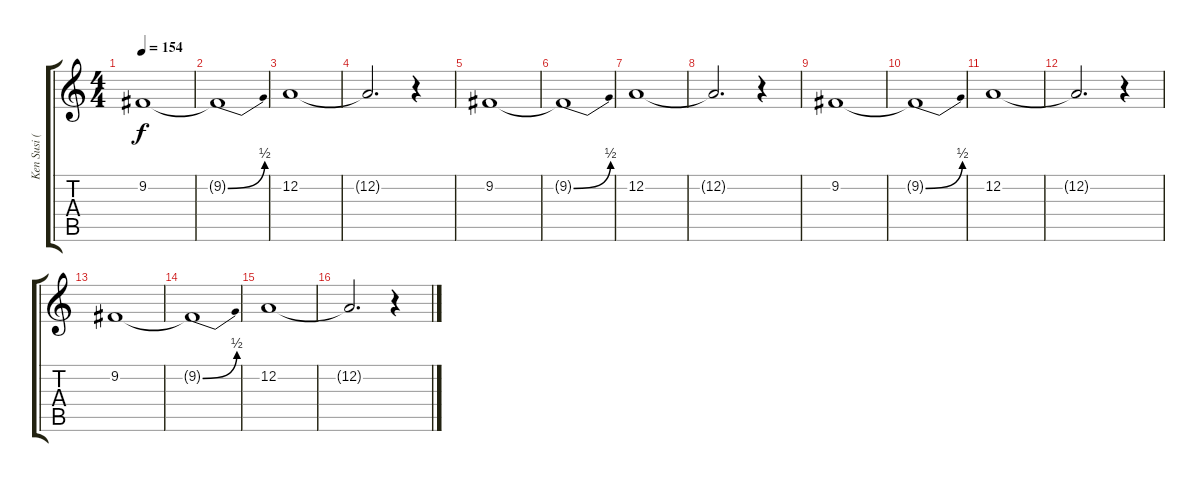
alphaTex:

\track ("Ken Susi (Voice)" "Ken Susi (") {instrument oboe}
\staff {score tabs}
\tuning (D4 A3 F3 C3 G2 C2) {hide}
\ts (4 4)
\tempo 154
\clef g2
\ks c
9.2.1{dy f} |
9.2{be (bend 0 0 60 2) t}.1 |
12.2.1 |
12.2{t}.2{d} r.4 |
9.2.1 |
9.2{be (bend 0 0 60 2) t}.1 |
12.2.1 |
12.2{t}.2{d} r.4 |
9.2.1 |
9.2{be (bend 0 0 60 2) t}.1 |
12.2.1 |
12.2{t}.2{d} r.4 |
9.2.1 |
9.2{be (bend 0 0 60 2) t}.1 |
12.2.1 |
12.2{t}.2{d} r.4
